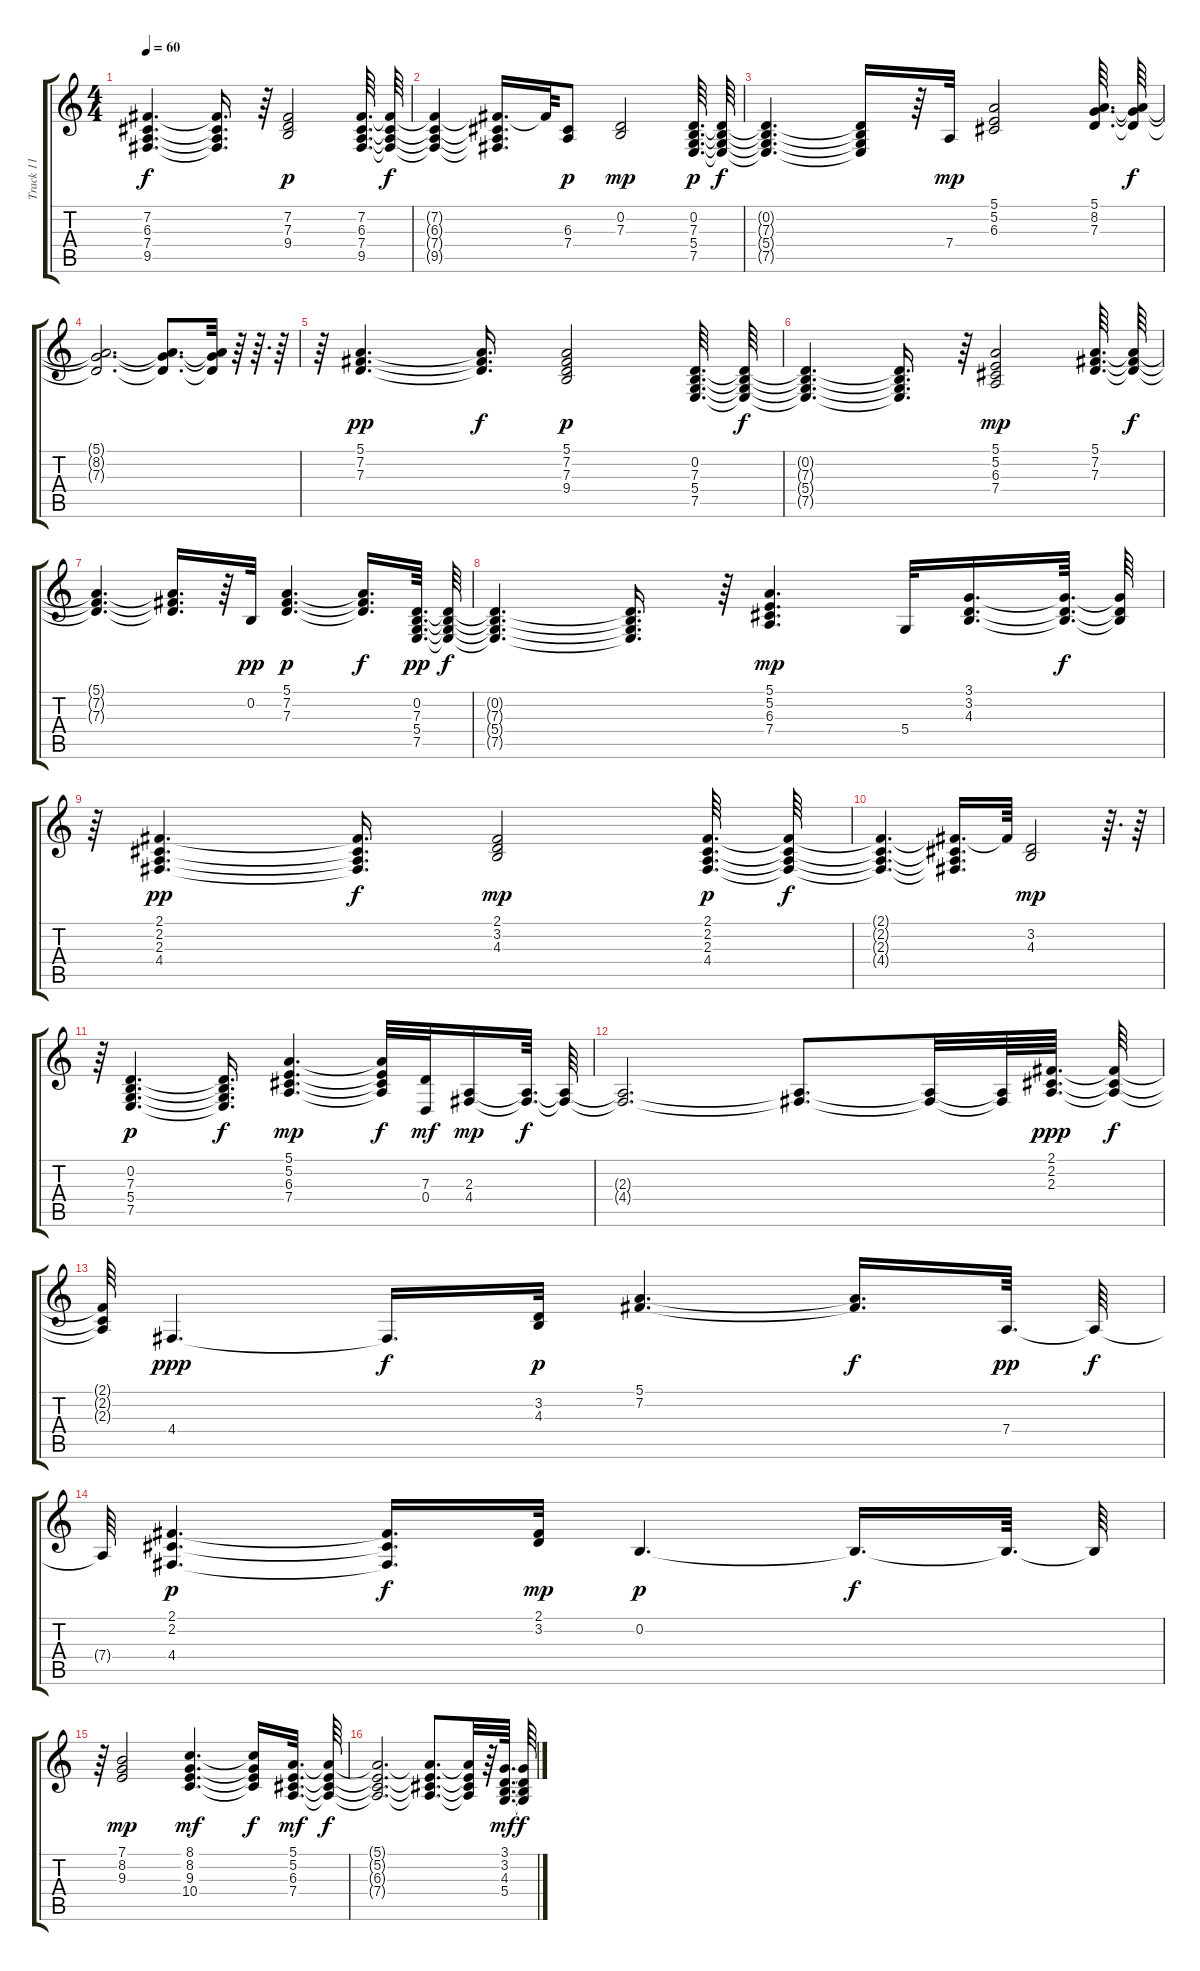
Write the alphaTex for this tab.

\track ("Track 11" "Track 11") {instrument stringensemble2}
\staff {score tabs}
\tuning (E4 B3 G3 D3 A2 E2) {hide}
\ts (4 4)
\tempo 60
\clef g2
\ks c
(7.2{t} 6.3{t} 7.4{t} 9.5{t}).4{d dy f} (7.2{t} 6.3{t} 7.4{t} 9.5{t}).16{d} r.64 (7.2 7.3 9.4).2{dy p} (7.2 6.3 7.4 9.5).64{d} (7.2{t} 6.3{t} 7.4{t} 9.5{t}).64{dy f} |
(7.2{t} 6.3{t} 7.4{t} 9.5{t}).4 (7.2{t} 6.3{t} 7.4{t} 9.5{t}).16{d} 7.2{t}.64 (6.3 7.4).8{dy p} (0.2 7.3).2{dy mp} (0.2 7.3 5.4 7.5).64{d dy p} (0.2{t} 7.3{t} 5.4{t} 7.5{t}).64{dy f} |
(0.2{t} 7.3{t} 5.4{t} 7.5{t}).4{d} (0.2{t} 7.3{t} 5.4{t} 7.5{t}).16 r.64 7.4.32{dy mp} (5.1 5.2 6.3).2 (5.1 8.2 7.3).64{d} (5.1{t} 8.2{t} 7.3{t}).64{dy f} |
(5.1{t} 8.2{t} 7.3{t}).2{d} (5.1{t} 8.2{t} 7.3{t}).8{d} (5.1{t} 8.2{t} 7.3{t}).32 r.64 r.64{d} r.64 |
r.64 (5.1 7.2 7.3).4{d dy pp} (5.1{t} 7.2{t} 7.3{t}).16{d dy f} (5.1 7.2 7.3 9.4).2{dy p} (0.2 7.3 5.4 7.5).64{d} (0.2{t} 7.3{t} 5.4{t} 7.5{t}).64{dy f} |
(0.2{t} 7.3{t} 5.4{t} 7.5{t}).4{d} (0.2{t} 7.3{t} 5.4{t} 7.5{t}).16{d} r.64 (5.1 5.2 6.3 7.4).2{dy mp} (5.1 7.2 7.3).64{d} (5.1{t} 7.2{t} 7.3{t}).64{dy f} |
(5.1{t} 7.2{t} 7.3{t}).4{d} (5.1{t} 7.2{t} 7.3{t}).16{d} r.64 0.2.32{dy pp} (5.1 7.2 7.3).4{d dy p} (5.1{t} 7.2{t} 7.3{t}).16{d dy f} (0.2 7.3 5.4 7.5).64{d dy pp} (0.2{t} 7.3{t} 5.4{t} 7.5{t}).64{dy f} |
(0.2{t} 7.3{t} 5.4{t} 7.5{t}).4{d} (0.2{t} 7.3{t} 5.4{t} 7.5{t}).16{d} r.64 (5.1 5.2 6.3 7.4).4{d dy mp} 5.4.32 (3.1 3.2 4.3).16{d} (3.1{t} 3.2{t} 4.3{t}).64{d dy f} (3.1{t} 3.2{t} 4.3{t}).64 |
r.64 (2.1 2.2 2.3 4.4).4{d dy pp} (2.1{t} 2.2{t} 2.3{t} 4.4{t}).16{d dy f} (2.1 3.2 4.3).2{dy mp} (2.1 2.2 2.3 4.4).64{d dy p} (2.1{t} 2.2{t} 2.3{t} 4.4{t}).64{dy f} |
(2.1{t} 2.2{t} 2.3{t} 4.4{t}).4{d} (2.1{t} 2.2{t} 2.3{t} 4.4{t}).16{d} 2.1{t}.64 (3.2 4.3).2{dy mp} r.64{d} r.64 |
r.64 (0.2 7.3 5.4 7.5).4{d dy p} (0.2{t} 7.3{t} 5.4{t} 7.5{t}).16{d dy f} (5.1 5.2 6.3 7.4).4{d dy mp} (5.1{t} 5.2{t} 6.3{t} 7.4{t}).32{dy f} (7.3 0.4).32{dy mf} (2.3 4.4).16{dy mp} (2.3{t} 4.4{t}).64{d dy f} (2.3{t} 4.4{t}).64 |
(2.3{t} 4.4{t}).2{d} (2.3{t} 4.4{t}).8{d} (2.3{t} 4.4{t}).32 (2.3{t} 4.4{t}).64 (2.1 2.2 2.3).64{d dy ppp} (2.1{t} 2.2{t} 2.3{t}).64{dy f} |
(2.1{t} 2.2{t} 2.3{t}).64 4.4.4{d dy ppp} 4.4{t}.16{d dy f} (3.2 4.3).32{dy p} (5.1 7.2).4{d} (5.1{t} 7.2{t}).16{d dy f} 7.4.64{d dy pp} 7.4{t}.64{dy f} |
7.4{t}.64 (2.1 2.2 4.4).4{d dy p} (2.1{t} 2.2{t} 4.4{t}).16{d dy f} (2.1 3.2).32{dy mp} 0.2.4{d dy p} 0.2{t}.16{d dy f} 0.2{t}.64{d} 0.2{t}.64 |
r.64 (7.1 8.2 9.3).2{dy mp} (8.1 8.2 9.3 10.4).4{d dy mf} (8.1{t} 8.2{t} 9.3{t} 10.4{t}).16{dy f} (5.1 5.2 6.3 7.4).32{d dy mf} (5.1{t} 5.2{t} 6.3{t} 7.4{t}).64{dy f} |
(5.1{t} 5.2{t} 6.3{t} 7.4{t}).2{d} (5.1{t} 5.2{t} 6.3{t} 7.4{t}).8{d} (5.1{t} 5.2{t} 6.3{t} 7.4{t}).32 r.64 (3.1 3.2 4.3 5.4).64{d dy mf} (3.1{t} 3.2{t} 4.3{t} 5.4{t}).64{dy f}
